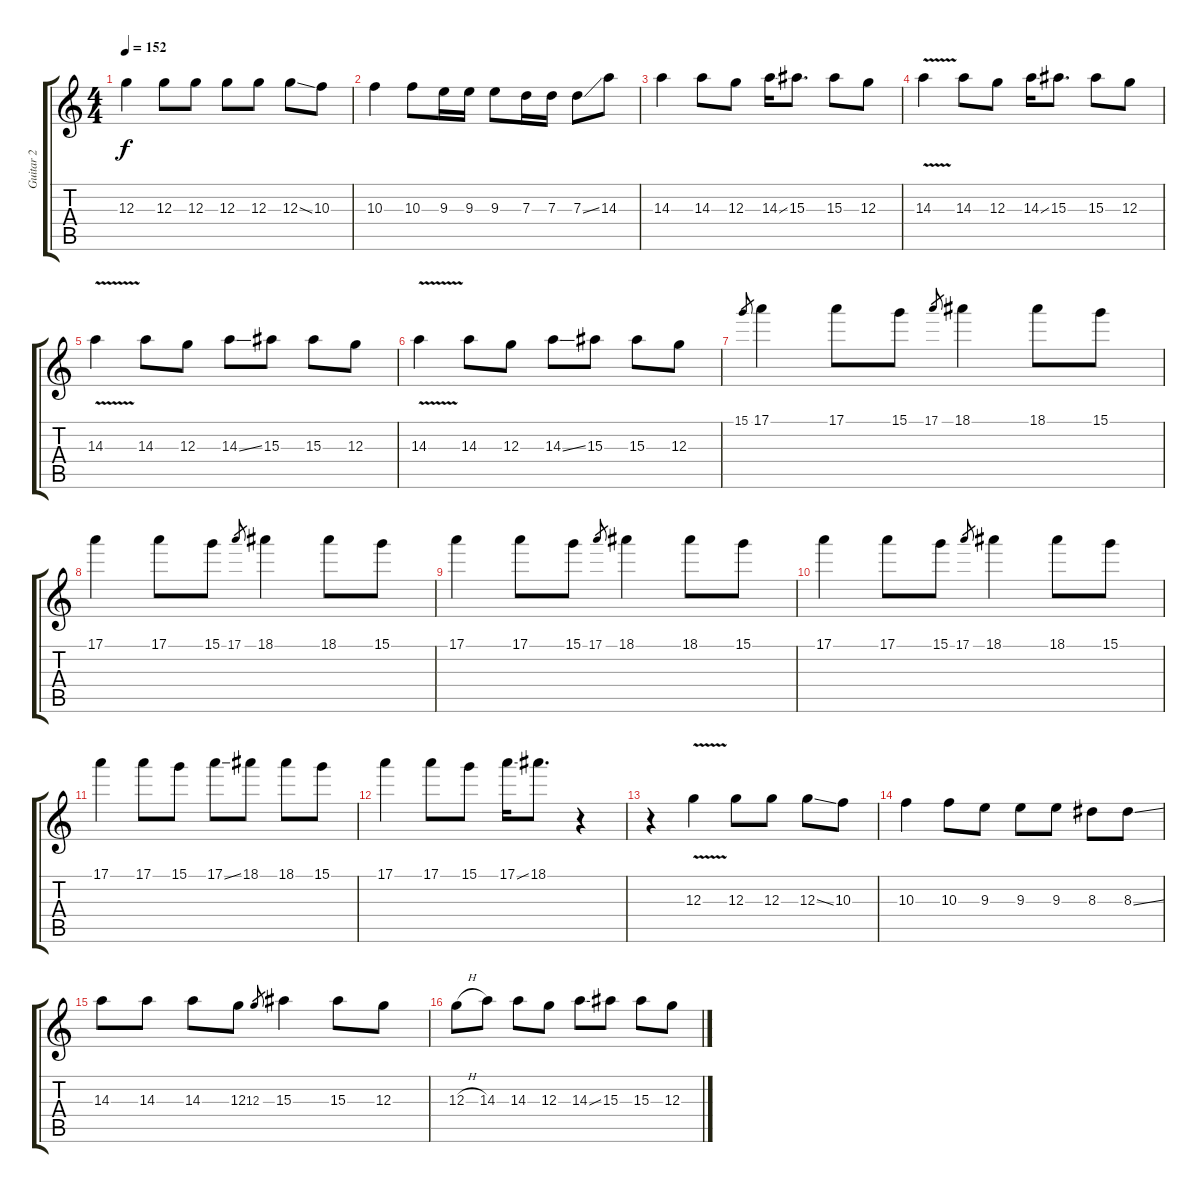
\track ("Guitar 2" "Guitar 2") {instrument distortionguitar}
\staff {score tabs}
\tuning (E4 B3 G3 D3 A2 E2) {hide}
\ts (4 4)
\tempo 152
\clef g2
\ks c
12.3.4{dy f} 12.3.8 12.3.8 12.3.8 12.3.8 12.3{ss}.8 10.3.8 |
10.3.4 10.3.8 9.3.16 9.3.16 9.3.8 7.3.16 7.3.16 7.3{ss}.8 14.3.8 |
14.3.4 14.3.8 12.3.8 14.3{ss}.16 15.3.8{d} 15.3.8 12.3.8 |
14.3{v}.4 14.3.8 12.3.8 14.3{ss}.16 15.3.8{d} 15.3.8 12.3.8 |
14.3{v}.4 14.3.8 12.3.8 14.3{ss}.8 15.3.8 15.3.8 12.3.8 |
14.3{v}.4 14.3.8 12.3.8 14.3{ss}.8 15.3.8 15.3.8 12.3.8 |
15.1.8{gr} 17.1.4 17.1.8 15.1.8 17.1.8{gr} 18.1.4 18.1.8 15.1.8 |
17.1.4 17.1.8 15.1.8 17.1.8{gr} 18.1.4 18.1.8 15.1.8 |
17.1.4 17.1.8 15.1.8 17.1.8{gr} 18.1.4 18.1.8 15.1.8 |
17.1.4 17.1.8 15.1.8 17.1.8{gr} 18.1.4 18.1.8 15.1.8 |
17.1.4 17.1.8 15.1.8 17.1{ss}.8 18.1.8 18.1.8 15.1.8 |
17.1.4 17.1.8 15.1.8 17.1{ss}.16 18.1.8{d} r.4 |
r.4 12.3{v}.4 12.3.8 12.3.8 12.3{ss}.8 10.3.8 |
10.3.4 10.3.8 9.3.8 9.3.8 9.3.8 8.3.8 8.3{ss}.8 |
14.3.8 14.3.8 14.3.8 12.3.8 12.3.8{gr} 15.3.4 15.3.8 12.3.8 |
12.3{h}.8 14.3.8 14.3.8 12.3.8 14.3{ss}.8 15.3.8 15.3.8 12.3.8
